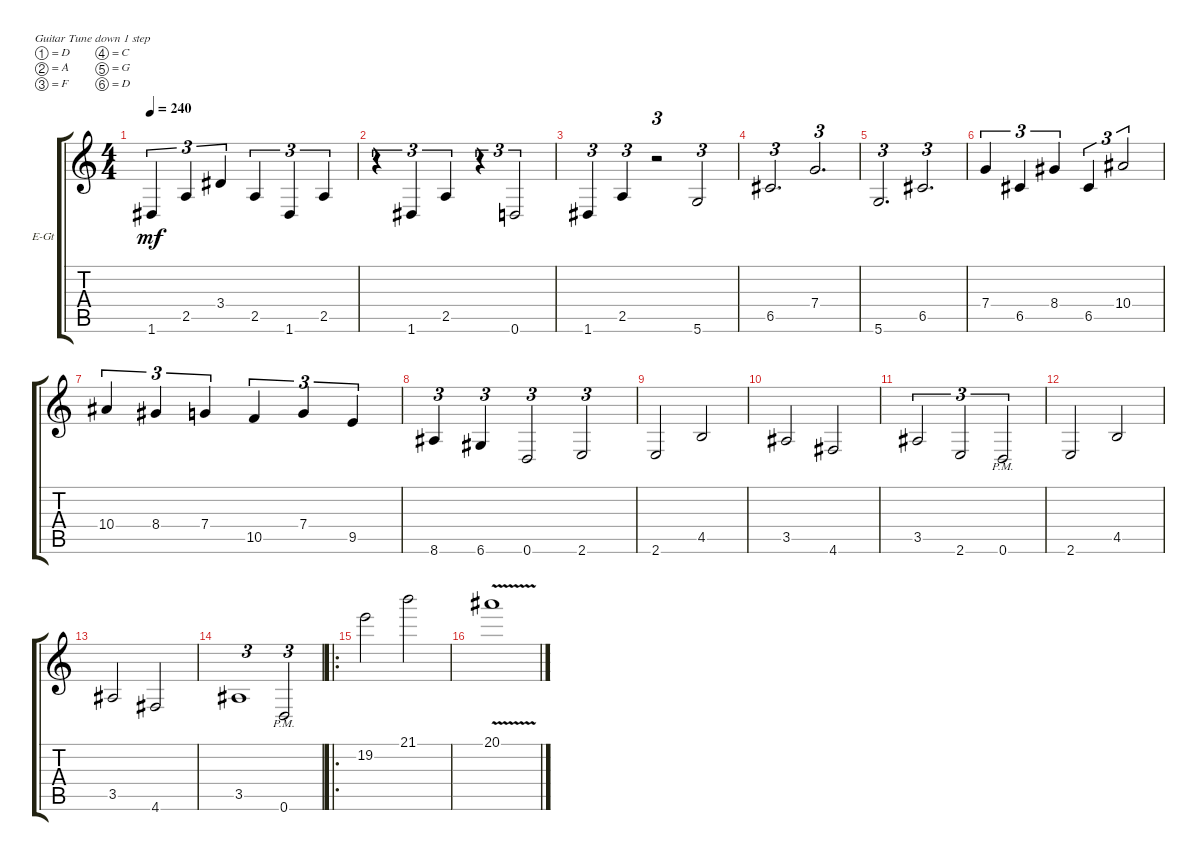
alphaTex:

\defaultSystemsLayout 4
\bracketExtendMode groupsimilarinstruments
\firstSystemTrackNameOrientation horizontal
\otherSystemsTrackNameOrientation horizontal
\track ("Electric Guitar" "E-Gt") {instrument overdrivenguitar}
\staff {score tabs}
\tuning (D4 A3 F3 C3 G2 D2)
\ts (4 4)
\tempo 240
\clef g2
\ks c
1.6.4{tu (3 2) dy mf} 2.5.4{tu (3 2)} 3.4.4{tu (3 2)} 2.5.4{tu (3 2)} 1.6.4{tu (3 2)} 2.5.4{tu (3 2)} |
r.4{tu (3 2)} 1.6.4{tu (3 2)} 2.5.4{tu (3 2)} r.4{tu (3 2)} 0.6.2{tu (3 2)} |
1.6.4{tu (3 2)} 2.5.4{tu (3 2)} r.2{tu (3 2)} 5.6.2{tu (3 2)} |
6.5.2{d tu (3 2)} 7.4.2{d tu (3 2)} |
5.6.2{d tu (3 2)} 6.5.2{d tu (3 2)} |
7.4.4{tu (3 2)} 6.5.4{tu (3 2)} 8.4.4{tu (3 2)} 6.5.4{tu (3 2)} 10.4.2{tu (3 2)} |
10.4.4{tu (3 2)} 8.4.4{tu (3 2)} 7.4.4{tu (3 2)} 10.5.4{tu (3 2)} 7.4.4{tu (3 2)} 9.5.4{tu (3 2)} |
8.6.4{tu (3 2)} 6.6.4{tu (3 2)} 0.6.2{tu (3 2)} 2.6.2{tu (3 2)} |
2.6.2 4.5.2 |
3.5.2 4.6.2 |
3.5.2{tu (3 2)} 2.6.2{tu (3 2)} 0.6{pm}.2{tu (3 2)} |
2.6.2 4.5.2 |
3.5.2 4.6.2 |
3.5.1{tu (3 2)} 0.6{pm}.2{tu (3 2)} |
\ro
19.2.2 21.1.2 |
20.1{v}.1
